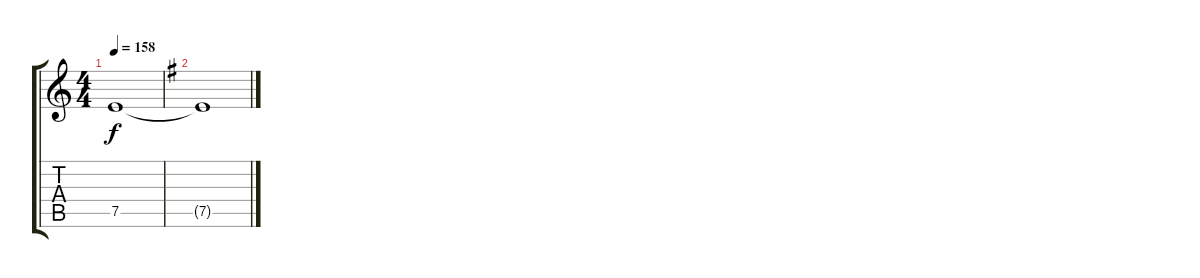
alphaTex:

\track "" {instrument overdrivenguitar}
\staff {score tabs}
\tuning (E4 B3 G3 D3 A2 E2) {hide}
\ts (4 4)
\tempo 158
\clef g2
\ks c
7.5{t}.1{dy f} |
\ks g
7.5{t}.1{txt ""}
